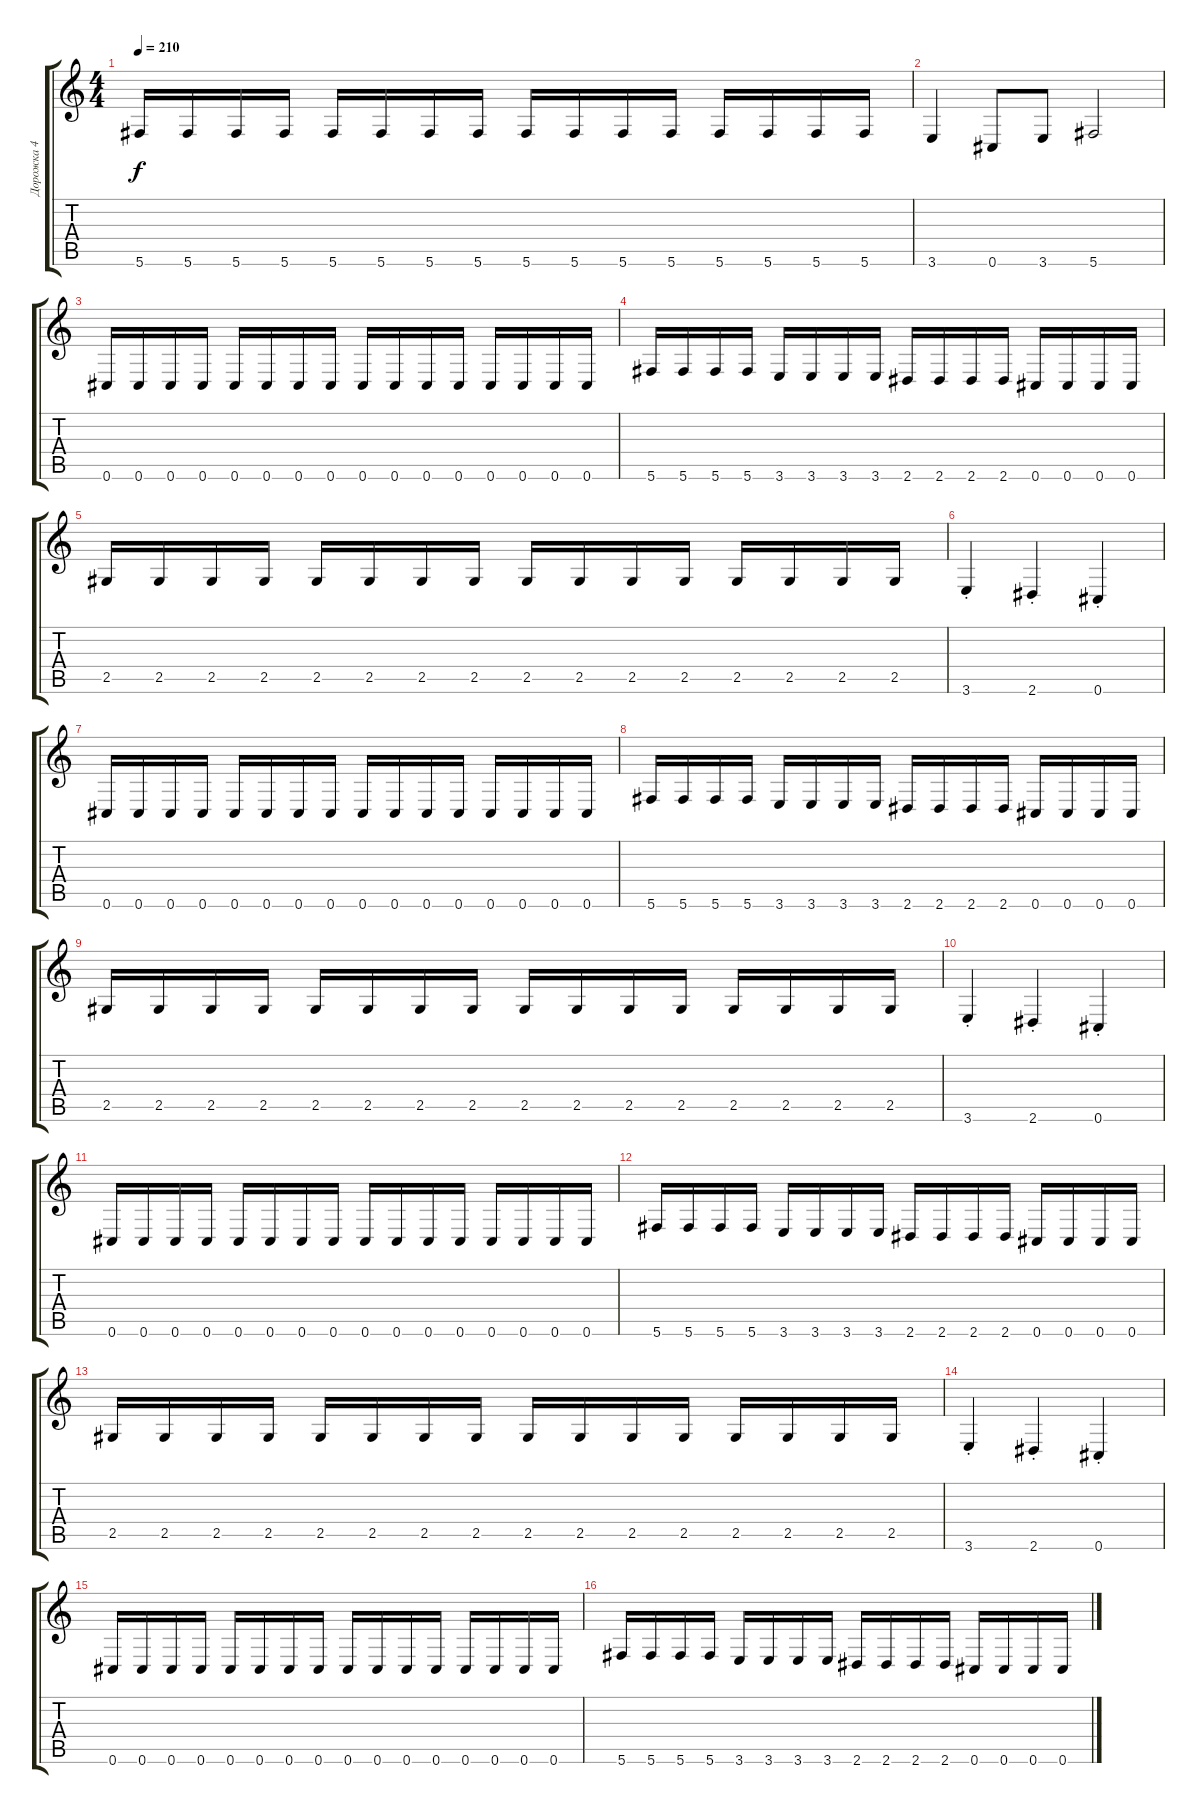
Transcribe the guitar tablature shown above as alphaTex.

\track ("Дорожка 4" "Дорожка 4") {instrument electricbassfinger}
\staff {score tabs}
\tuning (Db4 Ab3 E3 B2 Gb2 Db2) {hide}
\ts (4 4)
\tempo 210
\clef g2
\ks c
5.6.16{dy f} 5.6.16 5.6.16 5.6.16 5.6.16 5.6.16 5.6.16 5.6.16 5.6.16 5.6.16 5.6.16 5.6.16 5.6.16 5.6.16 5.6.16 5.6.16 |
3.6.4 0.6.8 3.6.8 5.6.2 |
0.6.16 0.6.16 0.6.16 0.6.16 0.6.16 0.6.16 0.6.16 0.6.16 0.6.16 0.6.16 0.6.16 0.6.16 0.6.16 0.6.16 0.6.16 0.6.16 |
5.6.16 5.6.16 5.6.16 5.6.16 3.6.16 3.6.16 3.6.16 3.6.16 2.6.16 2.6.16 2.6.16 2.6.16 0.6.16 0.6.16 0.6.16 0.6.16 |
2.5.16 2.5.16 2.5.16 2.5.16 2.5.16 2.5.16 2.5.16 2.5.16 2.5.16 2.5.16 2.5.16 2.5.16 2.5.16 2.5.16 2.5.16 2.5.16 |
3.6{st}.4 2.6{st}.4 0.6{st}.4 |
0.6.16 0.6.16 0.6.16 0.6.16 0.6.16 0.6.16 0.6.16 0.6.16 0.6.16 0.6.16 0.6.16 0.6.16 0.6.16 0.6.16 0.6.16 0.6.16 |
5.6.16 5.6.16 5.6.16 5.6.16 3.6.16 3.6.16 3.6.16 3.6.16 2.6.16 2.6.16 2.6.16 2.6.16 0.6.16 0.6.16 0.6.16 0.6.16 |
2.5.16 2.5.16 2.5.16 2.5.16 2.5.16 2.5.16 2.5.16 2.5.16 2.5.16 2.5.16 2.5.16 2.5.16 2.5.16 2.5.16 2.5.16 2.5.16 |
3.6{st}.4 2.6{st}.4 0.6{st}.4 |
0.6.16 0.6.16 0.6.16 0.6.16 0.6.16 0.6.16 0.6.16 0.6.16 0.6.16 0.6.16 0.6.16 0.6.16 0.6.16 0.6.16 0.6.16 0.6.16 |
5.6.16 5.6.16 5.6.16 5.6.16 3.6.16 3.6.16 3.6.16 3.6.16 2.6.16 2.6.16 2.6.16 2.6.16 0.6.16 0.6.16 0.6.16 0.6.16 |
2.5.16 2.5.16 2.5.16 2.5.16 2.5.16 2.5.16 2.5.16 2.5.16 2.5.16 2.5.16 2.5.16 2.5.16 2.5.16 2.5.16 2.5.16 2.5.16 |
3.6{st}.4 2.6{st}.4 0.6{st}.4 |
0.6.16 0.6.16 0.6.16 0.6.16 0.6.16 0.6.16 0.6.16 0.6.16 0.6.16 0.6.16 0.6.16 0.6.16 0.6.16 0.6.16 0.6.16 0.6.16 |
5.6.16 5.6.16 5.6.16 5.6.16 3.6.16 3.6.16 3.6.16 3.6.16 2.6.16 2.6.16 2.6.16 2.6.16 0.6.16 0.6.16 0.6.16 0.6.16
